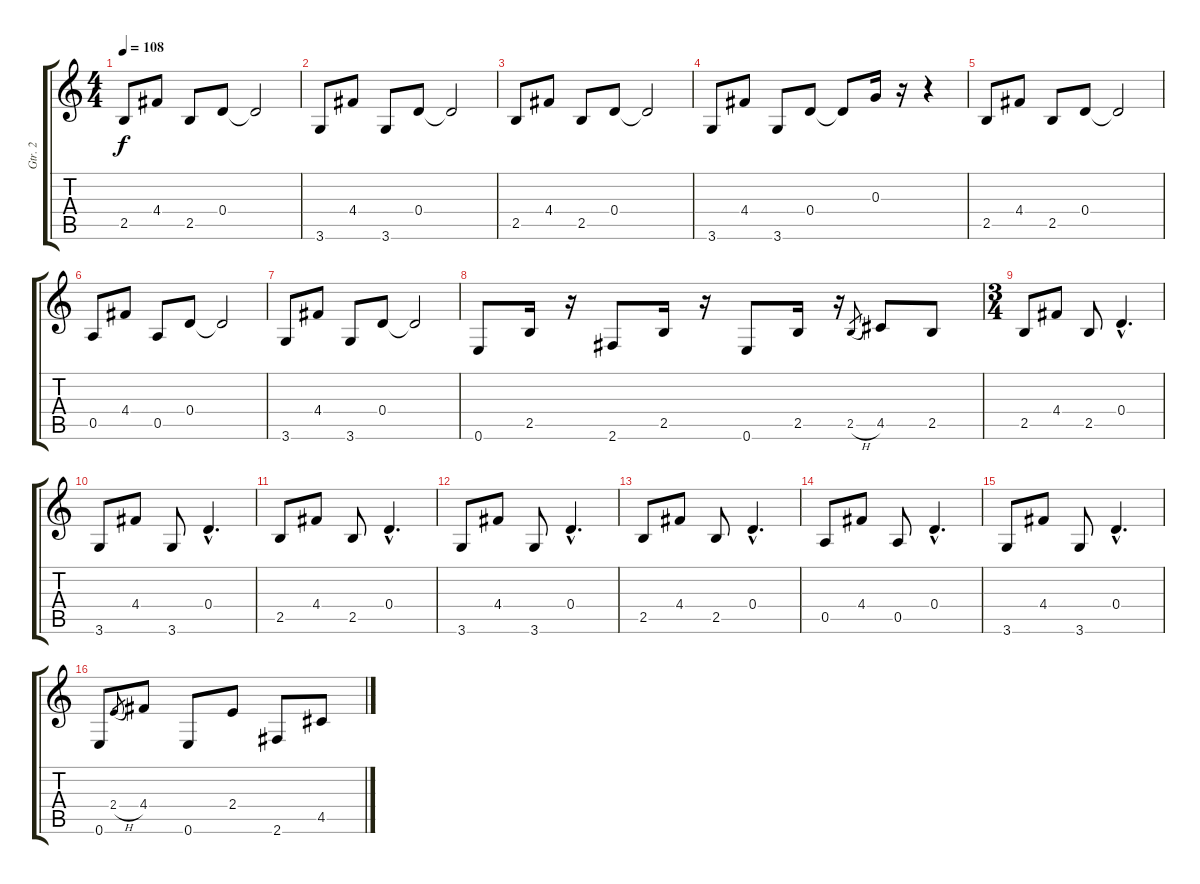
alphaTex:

\track ("Gtr. 2" "Gtr. 2") {instrument distortionguitar}
\staff {score tabs}
\tuning (E4 B3 G3 D3 A2 E2) {hide}
\ts (4 4)
\tempo 108
\clef g2
\ks c
2.5.8{dy f} 4.4.8 2.5.8 0.4.8 0.4{t}.2 |
3.6.8 4.4.8 3.6.8 0.4.8 0.4{t}.2 |
2.5.8 4.4.8 2.5.8 0.4.8 0.4{t}.2 |
3.6.8 4.4.8 3.6.8 0.4.8 0.4{t}.8 0.3.16 r.16 r.4 |
2.5.8 4.4.8 2.5.8 0.4.8 0.4{t}.2 |
0.5.8 4.4.8 0.5.8 0.4.8 0.4{t}.2 |
3.6.8 4.4.8 3.6.8 0.4.8 0.4{t}.2 |
0.6.8 2.5.16 r.16 2.6.8 2.5.16 r.16 0.6.8 2.5.16 r.16 2.5{h}.8{gr} 4.5.8 2.5.8 |
\ts (3 4)
2.5.8 4.4.8 2.5.8 0.4{hac}.4{d} |
3.6.8 4.4.8 3.6.8 0.4{hac}.4{d} |
2.5.8 4.4.8 2.5.8 0.4{hac}.4{d} |
3.6.8 4.4.8 3.6.8 0.4{hac}.4{d} |
2.5.8 4.4.8 2.5.8 0.4{hac}.4{d} |
0.5.8 4.4.8 0.5.8 0.4{hac}.4{d} |
3.6.8 4.4.8 3.6.8 0.4{hac}.4{d} |
0.6.8 2.4{h}.8{gr} 4.4.8 0.6.8 2.4.8 2.6.8 4.5.8
